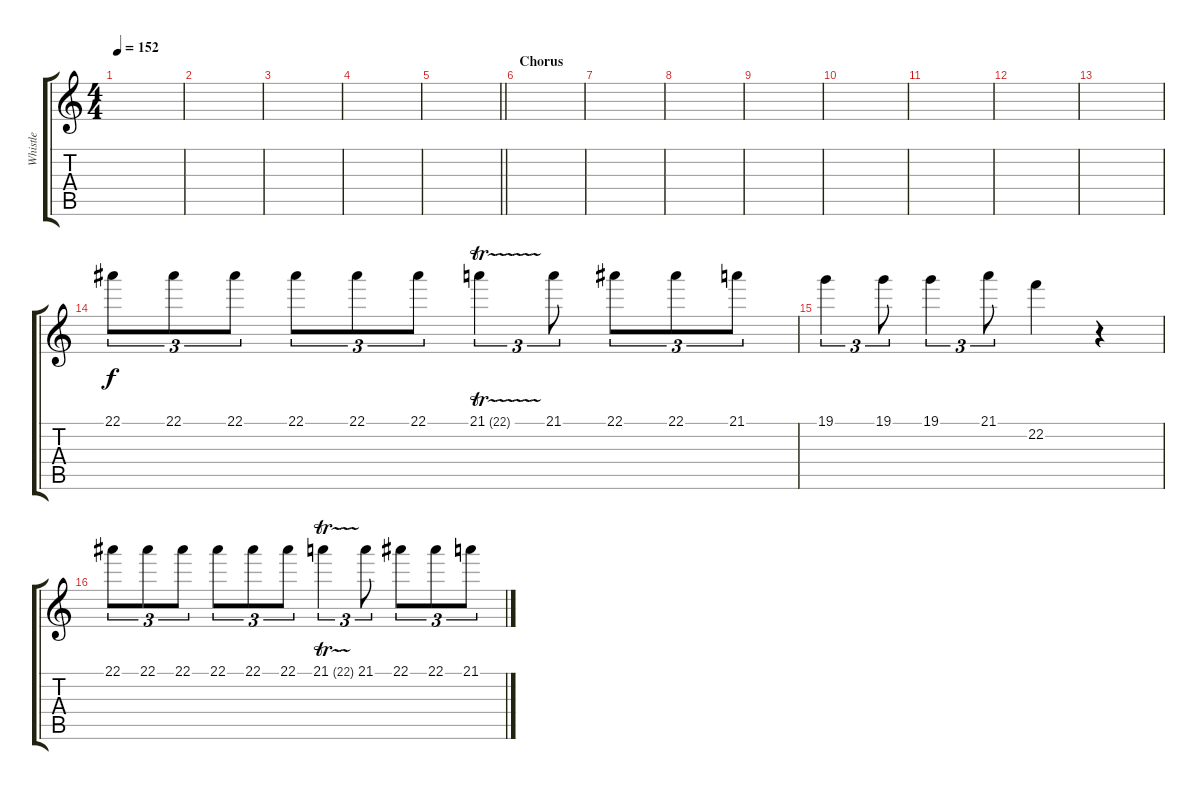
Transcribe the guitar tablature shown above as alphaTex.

\track ("Whistle" "Whistle") {instrument piccolo}
\staff {score tabs}
\tuning (C5 G4 Eb4 Bb3 F3 C3) {hide}
\ts (4 4)
\tempo 152
\clef g2
\ks c
|
|
|
|
\barLineRight lightlight
|
\section ("" "Chorus")
|
|
|
|
|
|
|
|
22.1.8{tu (3 2)} 22.1.8{tu (3 2)} 22.1.8{tu (3 2)} 22.1.8{tu (3 2)} 22.1.8{tu (3 2)} 22.1.8{tu (3 2)} 21.1{tr (22 32)}.4{tu (3 2)} 21.1.8{tu (3 2)} 22.1.8{tu (3 2)} 22.1.8{tu (3 2)} 21.1.8{tu (3 2)} |
19.1.4{tu (3 2)} 19.1.8{tu (3 2)} 19.1.4{tu (3 2)} 21.1.8{tu (3 2)} 22.2.4 r.4 |
22.1.8{tu (3 2)} 22.1.8{tu (3 2)} 22.1.8{tu (3 2)} 22.1.8{tu (3 2)} 22.1.8{tu (3 2)} 22.1.8{tu (3 2)} 21.1{tr (22 32)}.4{tu (3 2)} 21.1.8{tu (3 2)} 22.1.8{tu (3 2)} 22.1.8{tu (3 2)} 21.1.8{tu (3 2)}
